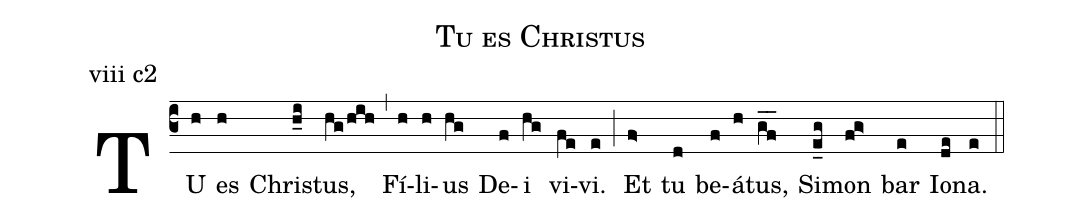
name: Tu es Christus;
annotation: viii c2;
mode: 8;
%%
(c3)
TU(h) es(h) Chri(h_i)stus,(hg/hih) (,)
Fí(h)li(h)us(hg) De(f)i(hg) vi(fe)vi.(e) (;)
Et(f>) tu(d) be(f)á(h)tus,(gf__) Si(e_g)mon(fg>) bar(e) Io(de)na.(e) (::)
